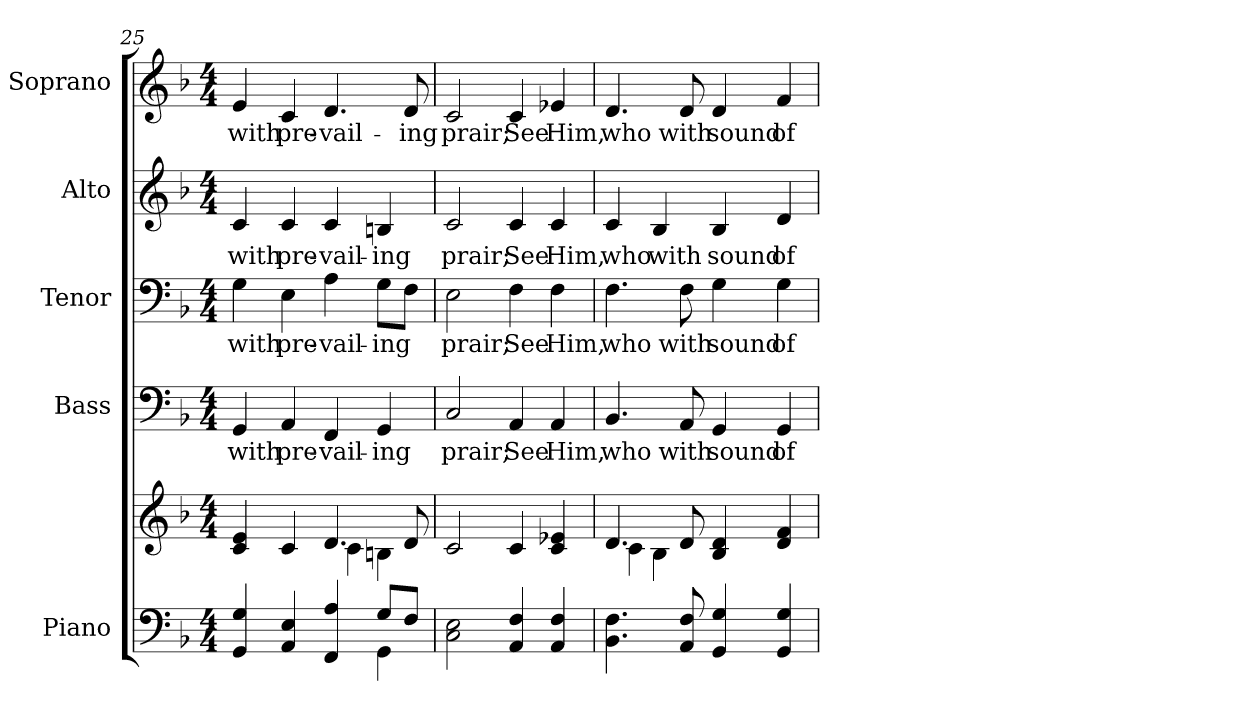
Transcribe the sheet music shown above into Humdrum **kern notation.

**kern	**kern	**kern	**text	**kern	**text	**kern	**text	**kern	**text
*part5	*part5	*part4	*part4	*part3	*part3	*part2	*part2	*part1	*part1
*staff6	*staff5	*staff4	*staff4	*staff3	*staff3	*staff2	*staff2	*staff1	*staff1
*I"Piano	*	*I"Bass	*	*I"Tenor	*	*I"Alto	*	*I"Soprano	*
*I'Pno.	*	*I'B.	*	*I'T.	*	*I'A.	*	*I'S.	*
*clefF4	*clefG2	*clefF4	*	*clefF4	*	*clefG2	*	*clefG2	*
*k[b-]	*k[b-]	*k[b-]	*	*k[b-]	*	*k[b-]	*	*k[b-]	*
*d:	*d:	*d:	*	*d:	*	*d:	*	*d:	*
*M4/4	*M4/4	*M4/4	*	*M4/4	*	*M4/4	*	*M4/4	*
=25	=25	=25	=25	=25	=25	=25	=25	=25	=25
*^	*^	*	*	*	*	*	*	*	*
!	!	!	!	!	!LO:LY:b:color=#000000	!	!	!	!	!	!
!	!	!	!	!	!	!	!LO:LY:b:color=#000000	!	!	!	!
!	!	!	!	!	!	!	!	!	!LO:LY:b:color=#000000	!	!
!	!	!	!	!	!	!	!	!	!	!	!LO:LY:b:color=#000000
4GGi/ 4Gi	2ryy	4ci/ 4ei	2ryy	4GGi/	with	4Gi\	with	4ci/	with	4ei/	with
!	!	!	!	!	!LO:LY:b:color=#000000	!	!	!	!	!	!
!	!	!	!	!	!	!	!LO:LY:b:color=#000000	!	!	!	!
!	!	!	!	!	!	!	!	!	!LO:LY:b:color=#000000	!	!
!	!	!	!	!	!	!	!	!	!	!	!LO:LY:b:color=#000000
4AAi/ 4Ei	.	4ci/	.	4AAi/	pre-	4Ei\	pre-	4ci/	pre-	4ci/	pre-
!	!	!	!	!	!LO:LY:b:color=#000000	!	!	!	!	!	!
!	!	!	!	!	!	!	!LO:LY:b:color=#000000	!	!	!	!
!	!	!	!	!	!	!	!	!	!LO:LY:b:color=#000000	!	!
!	!	!	!	!	!	!	!	!	!	!	!LO:LY:b:color=#000000
4FFi/ 4Ai	4ryy	4.di/	4ci\	4FFi/	-vail-	4Ai\	-vail-	4ci/	-vail-	4.di/	-vail-
!	!	!	!	!	!LO:LY:b:color=#000000	!	!	!	!	!	!
!	!	!	!	!	!	!	!LO:LY:b:color=#000000	!	!	!	!
!	!	!	!	!	!	!	!	!	!LO:LY:b:color=#000000	!	!
8Gi/L	4GGi\	.	4Bni\	4GGi/	-ing	8Gi\L	-ing	4Bni/	-ing	.	.
!	!	!	!	!	!	!	!	!	!	!	!LO:LY:b:color=#000000
8Fi/J	.	8di/	.	.	.	8Fi\J	.	.	.	8di/	-ing
*v	*v	*	*	*	*	*	*	*	*	*	*
*	*v	*v	*	*	*	*	*	*	*	*
=26	=26	=26	=26	=26	=26	=26	=26	=26	=26
!	!	!	!LO:LY:b:color=#000000	!	!	!	!	!	!
!	!	!	!	!	!LO:LY:b:color=#000000	!	!	!	!
!	!	!	!	!	!	!	!LO:LY:b:color=#000000	!	!
!	!	!	!	!	!	!	!	!	!LO:LY:b:color=#000000
2Ci\ 2Ei	2ci/	2Ci/	prair;	2Ei\	prair;	2ci/	prair;	2ci/	prair;
!	!	!	!LO:LY:b:color=#000000	!	!	!	!	!	!
!	!	!	!	!	!LO:LY:b:color=#000000	!	!	!	!
!	!	!	!	!	!	!	!LO:LY:b:color=#000000	!	!
!	!	!	!	!	!	!	!	!	!LO:LY:b:color=#000000
4AAi/ 4Fi	4ci/	4AAi/	See	4Fi\	See	4ci/	See	4ci/	See
!	!	!	!LO:LY:b:color=#000000	!	!	!	!	!	!
!	!	!	!	!	!LO:LY:b:color=#000000	!	!	!	!
!	!	!	!	!	!	!	!LO:LY:b:color=#000000	!	!
!	!	!	!	!	!	!	!	!	!LO:LY:b:color=#000000
4AAi/ 4Fi	4ci/ 4e-Xi	4AAi/	Him,	4Fi\	Him,	4ci/	Him,	4e-Xi/	Him,
!!LO:PB:g=z
=27	=27	=27	=27	=27	=27	=27	=27	=27	=27
*	*^	*	*	*	*	*	*	*	*
!	!	!	!	!LO:LY:b:color=#000000	!	!	!	!	!	!
!	!	!	!	!	!	!LO:LY:b:color=#000000	!	!	!	!
!	!	!	!	!	!	!	!	!LO:LY:b:color=#000000	!	!
!	!	!	!	!	!	!	!	!	!	!LO:LY:b:color=#000000
4.BB-i\ 4.Fi	4.di/	4ci\	4.BB-i/	who	4.Fi\	who	4ci/	who	4.di/	who
!	!	!	!	!	!	!	!	!LO:LY:b:color=#000000	!	!
.	.	4B-i\	.	.	.	.	4B-i/	with	.	.
!	!	!	!	!LO:LY:b:color=#000000	!	!	!	!	!	!
!	!	!	!	!	!	!LO:LY:b:color=#000000	!	!	!	!
!	!	!	!	!	!	!	!	!	!	!LO:LY:b:color=#000000
8AAi/ 8Fi	8di/	.	8AAi/	with	8Fi\	with	.	.	8di/	with
!	!	!	!	!LO:LY:b:color=#000000	!	!	!	!	!	!
!	!	!	!	!	!	!LO:LY:b:color=#000000	!	!	!	!
!	!	!	!	!	!	!	!	!LO:LY:b:color=#000000	!	!
!	!	!	!	!	!	!	!	!	!	!LO:LY:b:color=#000000
4GGi/ 4Gi	4B-i/ 4di	2ryy	4GGi/	sound	4Gi\	sound	4B-i/	sound	4di/	sound
!	!	!	!	!LO:LY:b:color=#000000	!	!	!	!	!	!
!	!	!	!	!	!	!LO:LY:b:color=#000000	!	!	!	!
!	!	!	!	!	!	!	!	!LO:LY:b:color=#000000	!	!
!	!	!	!	!	!	!	!	!	!	!LO:LY:b:color=#000000
4GGi/ 4Gi	4di/ 4fi	.	4GGi/	of	4Gi\	of	4di/	of	4fi/	of
*	*v	*v	*	*	*	*	*	*	*	*
=	=	=	=	=	=	=	=	=	=
*-	*-	*-	*-	*-	*-	*-	*-	*-	*-
